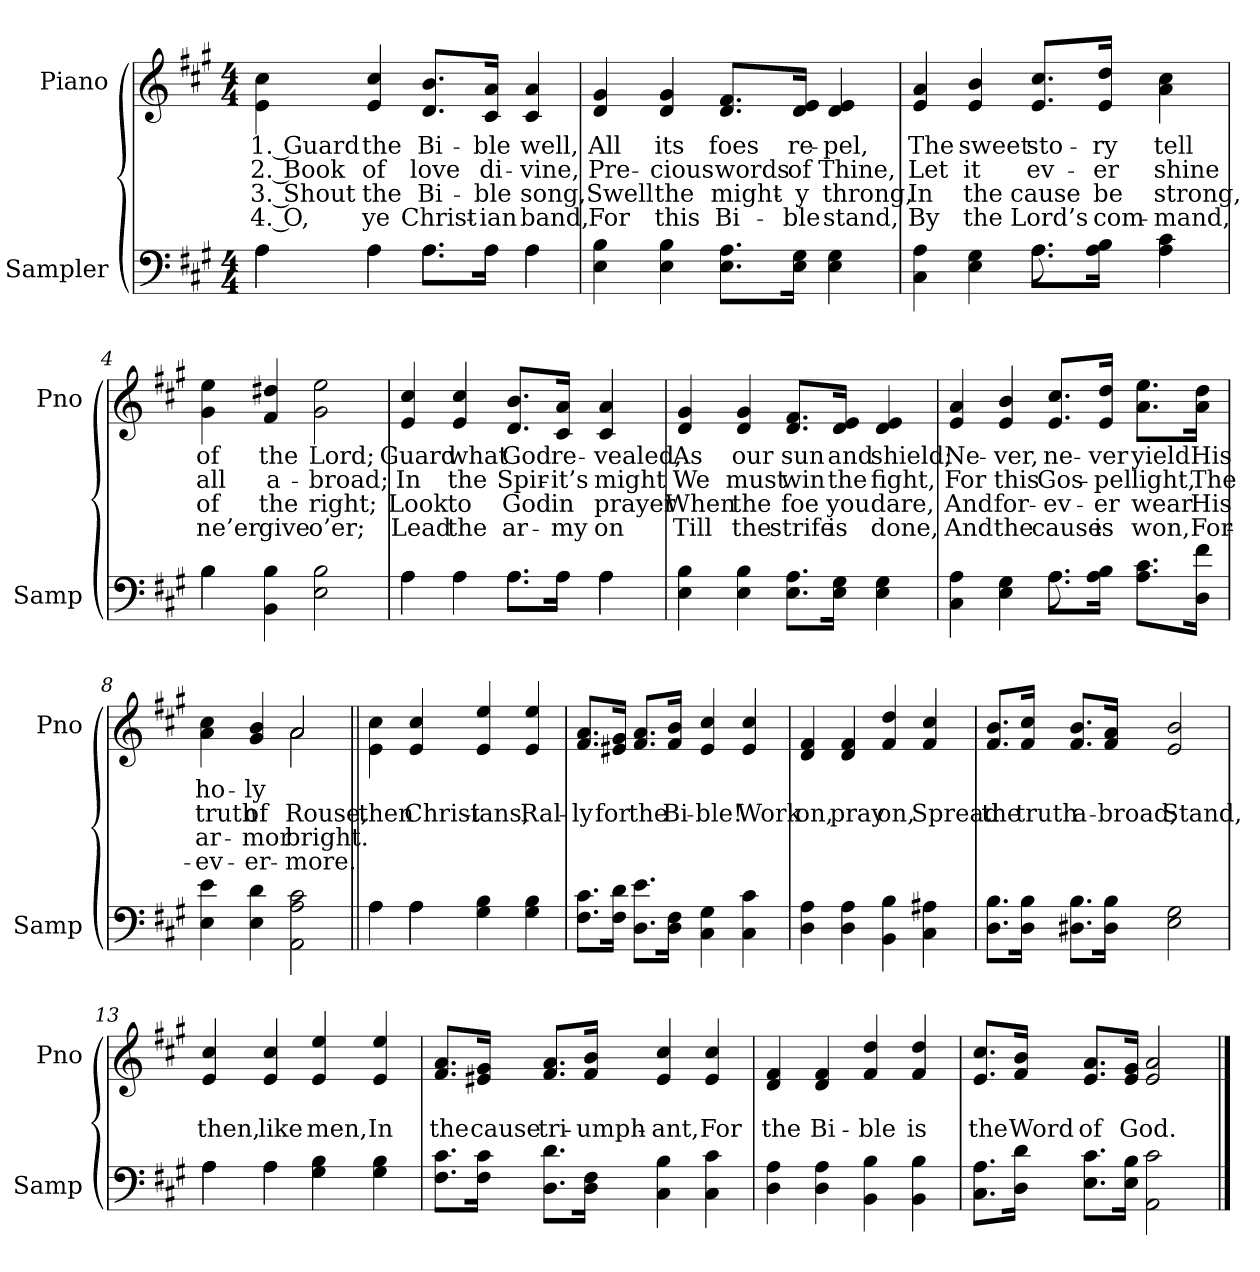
**kern	**kern	**text	**text	**text	**text
*part2	*part1	*part1	*part1	*part1	*part1
*staff2	*staff1	*staff1	*staff1	*staff1	*staff1
*I"Sampler	*I"Piano	*	*	*	*
*I'Samp	*I'Pno	*	*	*	*
*clefF4	*clefG2	*	*	*	*
*k[f#c#g#]	*k[f#c#g#]	*	*	*	*
*A:	*A:	*	*	*	*
*M4/4	*M4/4	*	*	*	*
=1	=1	=1	=1	=1	=1
*^	*	*	*	*	*
4A\	4A	4e\ 4cc#\	1. Guard	2. Book	3. Shout	4. O,
4A\	4A	4e 4cc#	the	of	the	ye
8.A\L	8.A\L	8.d/ 8.b/L	Bi-	love	Bi-	Christ-
16A\Jk	16A\Jk	16c#/ 16a/Jk	-ble	di-	-ble	-ian
4A\	4A	4c# 4a	well,	-vine,	song,	band,
*v	*v	*	*	*	*	*
=2	=2	=2	=2	=2	=2
4E 4B	4d 4g#	All	Pre-	Swell	For
4E 4B	4d 4g#	its	-cious	the	this
8.E\ 8.A\L	8.d/ 8.f#/L	foes	words	might-	Bi-
16E\ 16G#\Jk	16d/ 16e/Jk	re-	of	-y	-ble
4E 4G#	4d 4e	-pel,	Thine,	throng,	stand,
=3	=3	=3	=3	=3	=3
*^	*	*	*	*	*
4C# 4A	2ryy	4e 4a	The	Let	In	By
4E 4G#	.	4e 4b	sweet	it	the	the
8.A\L	8.A	8.e/ 8.cc#/L	sto-	ev-	cause	Lord’s
16A\ 16B\Jk	4ryy	16e/ 16dd/Jk	-ry	-er	be	com-
4A 4c#	.	4a 4cc#	tell	shine	strong,	-mand,
.	16ryy	.	.	.	.	.
=4	=4	=4	=4	=4	=4	=4
4B\	4B	4g# 4ee	of	all	of	ne’er
4BB 4B	2.ryy	4f# 4dd#X	the	a-	the	give
2E 2B	.	2g# 2ee	Lord;	-broad;	right;	o’er;
=5	=5	=5	=5	=5	=5	=5
4A\	4A	4e 4cc#	Guard	In	Look	Lead
4A\	4A	4e 4cc#	what	the	to	the
8.A\L	8.A\L	8.d/ 8.b/L	God	Spir-	God	ar-
16A\Jk	16A\Jk	16c#/ 16a/Jk	re-	-it’s	in	-my
4A\	4A	4c# 4a	-vealed,	might	prayer	on
*v	*v	*	*	*	*	*
=6	=6	=6	=6	=6	=6
4E 4B	4d 4g#	As	We	When	Till
4E 4B	4d 4g#	our	must	the	the
8.E\ 8.A\L	8.d/ 8.f#/L	sun	win	foe	strife
16E\ 16G#\Jk	16d/ 16e/Jk	and	the	you	is
4E 4G#	4d 4e	shield;	fight,	dare,	done,
=7	=7	=7	=7	=7	=7
*^	*	*	*	*	*
4C# 4A	2ryy	4e 4a	Ne-	For	And	And
4E 4G#	.	4e 4b	-ver,	this	for-	the
8.A\L	8.A	8.e/ 8.cc#/L	ne-	Gos-	-ev-	cause
16A\ 16B\Jk	4ryy	16e/ 16dd/Jk	-ver	-pel	-er	is
8.A\ 8.c#\L	.	8.a\ 8.ee\L	yield	light,	wear	won,
16D\ 16f#\Jk	16ryy	16a\ 16dd\Jk	His	The	His	For-
*v	*v	*	*	*	*	*
=8	=8	=8	=8	=8	=8
*	*^	*	*	*	*
4E 4e	4a 4cc#	2ryy	ho-	truth	ar-	-ev-
4E 4d	4g# 4b	.	-ly	of	-mor	-er-
2AA 2A 2c#	2a/	2a	.	Rouse,	bright.	-more.
=9||	=9||	=9||	=9||	=9||	=9||	=9||
*^	*	*	*	*	*	*
!	!	!LO:TX:t=Refrain	!	!	!	!	!
*	*	*v	*v	*	*	*	*
4A\	4A	4e\ 4cc#\	.	then	.	.
4A\	4A	4e 4cc#	.	Christ-	.	.
4G# 4B	2ryy	4e 4ee	.	-ians,	.	.
4G# 4B	.	4e 4ee	.	Ral-	.	.
*v	*v	*	*	*	*	*
=10	=10	=10	=10	=10	=10
8.F#\ 8.c#\L	8.f#/ 8.a/L	.	-ly	.	.
16F#\ 16d\Jk	16e#X/ 16g#/Jk	.	for	.	.
8.D\ 8.e\L	8.f#/ 8.a/L	.	the	.	.
16D\ 16F#\Jk	16f#/ 16b/Jk	.	Bi-	.	.
4C# 4G#	4e# 4cc#	.	-ble!	.	.
4C# 4c#	4e# 4cc#	.	Work	.	.
=11	=11	=11	=11	=11	=11
4D 4A	4d 4f#	.	on,	.	.
4D 4A	4d 4f#	.	pray	.	.
4BB 4B	4f# 4dd	.	on,	.	.
4C# 4A#X	4f# 4cc#	.	Spread	.	.
=12	=12	=12	=12	=12	=12
8.D\ 8.B\L	8.f#/ 8.b/L	.	the	.	.
16D\ 16B\Jk	16f#/ 16cc#/Jk	.	truth	.	.
8.D#X\ 8.B\L	8.f#/ 8.b/L	.	a-	.	.
16D#\ 16B\Jk	16f#/ 16a/Jk	.	-broad;	.	.
2E 2G#	2e 2b	.	Stand,	.	.
=13	=13	=13	=13	=13	=13
*^	*	*	*	*	*
4A\	4A	4e 4cc#	.	then,	.	.
4A\	4A	4e 4cc#	.	like	.	.
4G# 4B	2ryy	4e 4ee	.	men,	.	.
4G# 4B	.	4e 4ee	.	In	.	.
*v	*v	*	*	*	*	*
=14	=14	=14	=14	=14	=14
8.F#\ 8.c#\L	8.f#/ 8.a/L	.	the	.	.
16F#\ 16c#\Jk	16e#X/ 16g#/Jk	.	cause	.	.
8.D\ 8.d\L	8.f#/ 8.a/L	.	tri-	.	.
16D\ 16F#\Jk	16f#/ 16b/Jk	.	-umph-	.	.
4C# 4B	4e# 4cc#	.	-ant,	.	.
4C# 4c#	4e# 4cc#	.	For	.	.
=15	=15	=15	=15	=15	=15
4D 4A	4d 4f#	.	the	.	.
4D 4A	4d 4f#	.	Bi-	.	.
4BB 4B	4f# 4dd	.	-ble	.	.
4BB 4B	4f# 4dd	.	is	.	.
=16	=16	=16	=16	=16	=16
8.C#\ 8.A\L	8.e/ 8.cc#/L	.	the	.	.
16D\ 16d\Jk	16f#/ 16b/Jk	.	Word	.	.
8.E\ 8.c#\L	8.e/ 8.a/L	.	of	.	.
16E\ 16B\Jk	16e/ 16g#/Jk	.	God.	.	.
2AA 2c#	2e 2a	.	.	.	.
==	==	==	==	==	==
*-	*-	*-	*-	*-	*-
